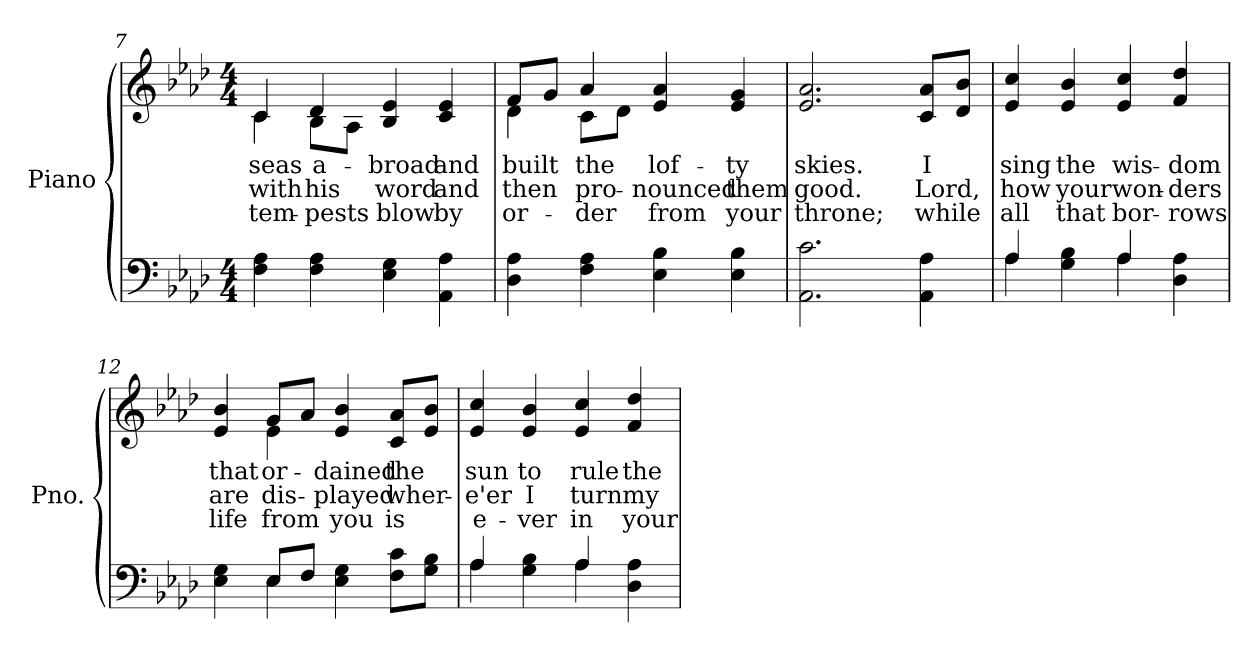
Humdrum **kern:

**kern	**kern	**text	**text	**text
*part2	*part1	*part1	*part1	*part1
*staff2	*staff1	*staff1	*staff1	*staff1
*I"Piano	*I"Piano	*	*	*
*I'Pno.	*I'Pno.	*	*	*
!!LO:LB:g=z
*clefF4	*clefG2	*	*	*
*k[b-e-a-d-]	*k[b-e-a-d-]	*	*	*
*A-:	*A-:	*	*	*
*M4/4	*M4/4	*	*	*
=7	=7	=7	=7	=7
!	!	!LO:LY:b:color=#000000	!LO:LY:b:color=#000000	!LO:LY:b:color=#000000
*	*^	*	*	*
4Fi\ 4A-i	4ci/	4ci\	seas	with	tem-
!	!	!	!LO:LY:b:color=#000000	!LO:LY:b:color=#000000	!LO:LY:b:color=#000000
4Fi\ 4A-i	4d-i/	8B-i\L	a-	his	-pests
.	.	8A-i\J	.	.	.
!	!	!	!LO:LY:b:color=#000000	!LO:LY:b:color=#000000	!LO:LY:b:color=#000000
4E-i\ 4Gi	4B-i/ 4e-i	2ryy	-broad	word	blow
!	!	!	!LO:LY:b:color=#000000	!LO:LY:b:color=#000000	!LO:LY:b:color=#000000
4AA-i\ 4A-i	4ci/ 4e-i	.	and	and	by
=8	=8	=8	=8	=8	=8
!	!	!	!LO:LY:b:color=#000000	!LO:LY:b:color=#000000	!LO:LY:b:color=#000000
4D-i\ 4A-i	8fi/L	4d-i\	built	then	or-
.	8gi/J	.	.	.	.
!	!	!	!LO:LY:b:color=#000000	!LO:LY:b:color=#000000	!LO:LY:b:color=#000000
4Fi\ 4A-i	4a-i/	8ci\L	the	pro-	-der
.	.	8d-i\J	.	.	.
!	!	!	!LO:LY:b:color=#000000	!LO:LY:b:color=#000000	!LO:LY:b:color=#000000
4E-i\ 4B-i	4e-i/ 4a-i	2ryy	lof-	-nounced	from
!	!	!	!LO:LY:b:color=#000000	!LO:LY:b:color=#000000	!LO:LY:b:color=#000000
4E-i\ 4B-i	4e-i/ 4gi	.	-ty	them	your
*	*v	*v	*	*	*
=9	=9	=9	=9	=9
!	!	!LO:LY:b:color=#000000	!LO:LY:b:color=#000000	!LO:LY:b:color=#000000
2.AA-i\ 2.ci	2.e-i/ 2.a-i	skies.	good.	throne;
=10-	=10-	=10-	=10-	=10-
!	!	!LO:LY:b:color=#000000	!LO:LY:b:color=#000000	!LO:LY:b:color=#000000
4AA-i\ 4A-i	8ci/ 8a-i/L	I	Lord,	while
.	8d-i/ 8b-i/J	.	.	.
!!LO:LB:g=z
=11	=11	=11	=11	=11
*^	*	*	*	*
!	!	!	!LO:LY:b:color=#000000	!LO:LY:b:color=#000000	!LO:LY:b:color=#000000
4A-i/	4A-i\	4e-i/ 4cci	sing	how	all
!	!	!	!LO:LY:b:color=#000000	!LO:LY:b:color=#000000	!LO:LY:b:color=#000000
4Gi\ 4B-i	4ryy	4e-i/ 4b-i	the	your	that
!	!	!	!LO:LY:b:color=#000000	!LO:LY:b:color=#000000	!LO:LY:b:color=#000000
4A-i/	4A-i\	4e-i/ 4cci	wis-	won-	bor-
!	!	!	!LO:LY:b:color=#000000	!LO:LY:b:color=#000000	!LO:LY:b:color=#000000
4D-i\ 4A-i	4ryy	4fi/ 4dd-i	-dom	-ders	-rows
=12	=12	=12	=12	=12	=12
!	!	!	!LO:LY:b:color=#000000	!LO:LY:b:color=#000000	!LO:LY:b:color=#000000
*	*	*^	*	*	*
4E-i\ 4Gi	4ryy	4e-i/ 4b-i	4ryy	that	are	life
!	!	!	!	!LO:LY:b:color=#000000	!LO:LY:b:color=#000000	!LO:LY:b:color=#000000
8E-i/L	4E-i\	8gi/L	4e-i\	or-	dis-	from
8Fi/J	.	8a-i/J	.	.	.	.
!	!	!	!	!LO:LY:b:color=#000000	!LO:LY:b:color=#000000	!LO:LY:b:color=#000000
4E-i\ 4Gi	2ryy	4e-i/ 4b-i	2ryy	-dained	-played	you
!	!	!	!	!LO:LY:b:color=#000000	!LO:LY:b:color=#000000	!LO:LY:b:color=#000000
8Fi\ 8ci\L	.	8ci/ 8a-i/L	.	the	wher-	is
8Gi\ 8B-i\J	.	8e-i/ 8b-i/J	.	.	.	.
*	*	*v	*v	*	*	*
=13	=13	=13	=13	=13	=13
!	!	!	!LO:LY:b:color=#000000	!LO:LY:b:color=#000000	!LO:LY:b:color=#000000
4A-i/	4A-i\	4e-i/ 4cci	sun	-e'er	e-
!	!	!	!LO:LY:b:color=#000000	!LO:LY:b:color=#000000	!LO:LY:b:color=#000000
4Gi\ 4B-i	4ryy	4e-i/ 4b-i	to	I	-ver
!	!	!	!LO:LY:b:color=#000000	!LO:LY:b:color=#000000	!LO:LY:b:color=#000000
4A-i/	4A-i\	4e-i/ 4cci	rule	turn	in
!	!	!	!LO:LY:b:color=#000000	!LO:LY:b:color=#000000	!LO:LY:b:color=#000000
4D-i\ 4A-i	4ryy	4fi/ 4dd-i	the	my	your
*v	*v	*	*	*	*
=	=	=	=	=
*-	*-	*-	*-	*-
